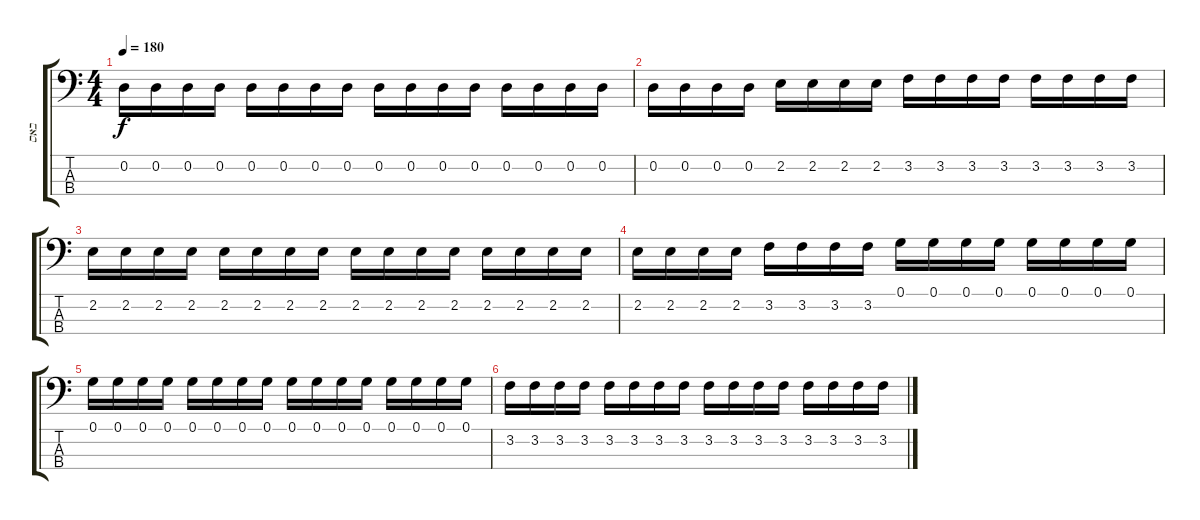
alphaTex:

\track ("באס" "באס") {instrument electricbasspick}
\staff {score tabs}
\tuning (G2 D2 A1 E1) {hide}
\ts (4 4)
\tempo 180
\clef f4
\ks c
0.2.16{dy f} 0.2.16 0.2.16 0.2.16 0.2.16 0.2.16 0.2.16 0.2.16 0.2.16 0.2.16 0.2.16 0.2.16 0.2.16 0.2.16 0.2.16 0.2.16 |
0.2.16 0.2.16 0.2.16 0.2.16 2.2.16 2.2.16 2.2.16 2.2.16 3.2.16 3.2.16 3.2.16 3.2.16 3.2.16 3.2.16 3.2.16 3.2.16 |
2.2.16 2.2.16 2.2.16 2.2.16 2.2.16 2.2.16 2.2.16 2.2.16 2.2.16 2.2.16 2.2.16 2.2.16 2.2.16 2.2.16 2.2.16 2.2.16 |
2.2.16 2.2.16 2.2.16 2.2.16 3.2.16 3.2.16 3.2.16 3.2.16 0.1.16 0.1.16 0.1.16 0.1.16 0.1.16 0.1.16 0.1.16 0.1.16 |
0.1.16 0.1.16 0.1.16 0.1.16 0.1.16 0.1.16 0.1.16 0.1.16 0.1.16 0.1.16 0.1.16 0.1.16 0.1.16 0.1.16 0.1.16 0.1.16 |
3.2.16 3.2.16 3.2.16 3.2.16 3.2.16 3.2.16 3.2.16 3.2.16 3.2.16 3.2.16 3.2.16 3.2.16 3.2.16 3.2.16 3.2.16 3.2.16
